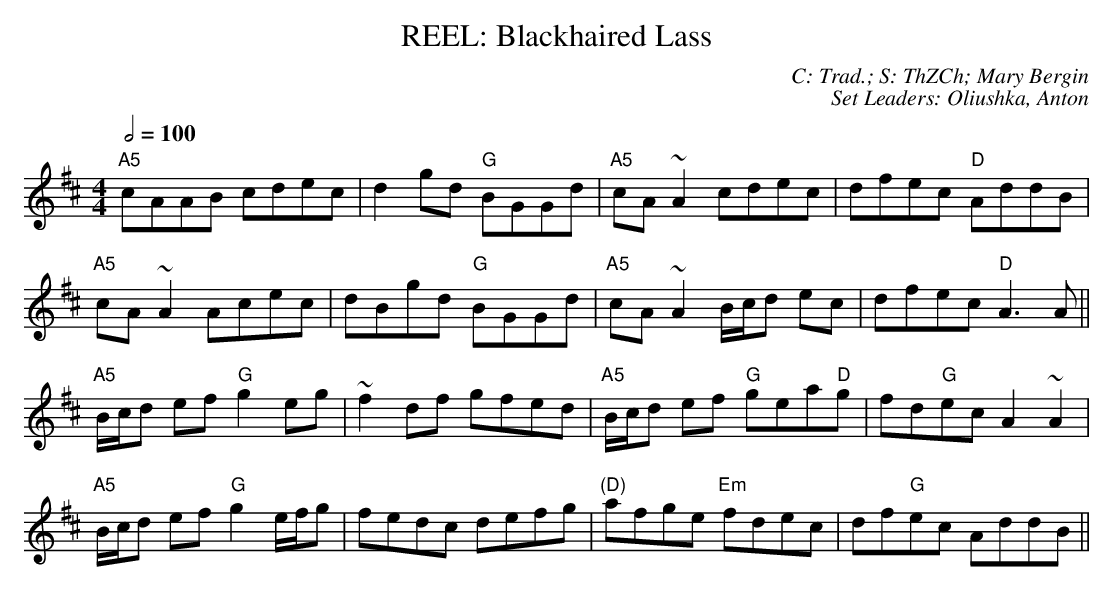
X:1
T: REEL: Blackhaired Lass
C: C: Trad.; S: ThZCh; Mary Bergin
C: Set Leaders: Oliushka, Anton
M: 4/4
L: 1/8
Q: 1/2=100
K: Amix
"A5"cAAB cdec|d2 gd "G"BGGd|"A5"cA~A2 cdec|dfec "D"AddB|
"A5"cA~A2 Acec|dBgd "G"BGGd|"A5"cA~A2 B/c/d ec|dfec "D"A3 A||
"A5"B/c/d ef "G"g2 eg|~f2 df gfed|"A5"B/c/d ef "G"gea"D"g|fd"G"ec A2~A2|
"A5"B/c/d ef "G"g2 e/f/g|fedc defg|"(D)"afge "Em"fdec|df"G"ec AddB||
